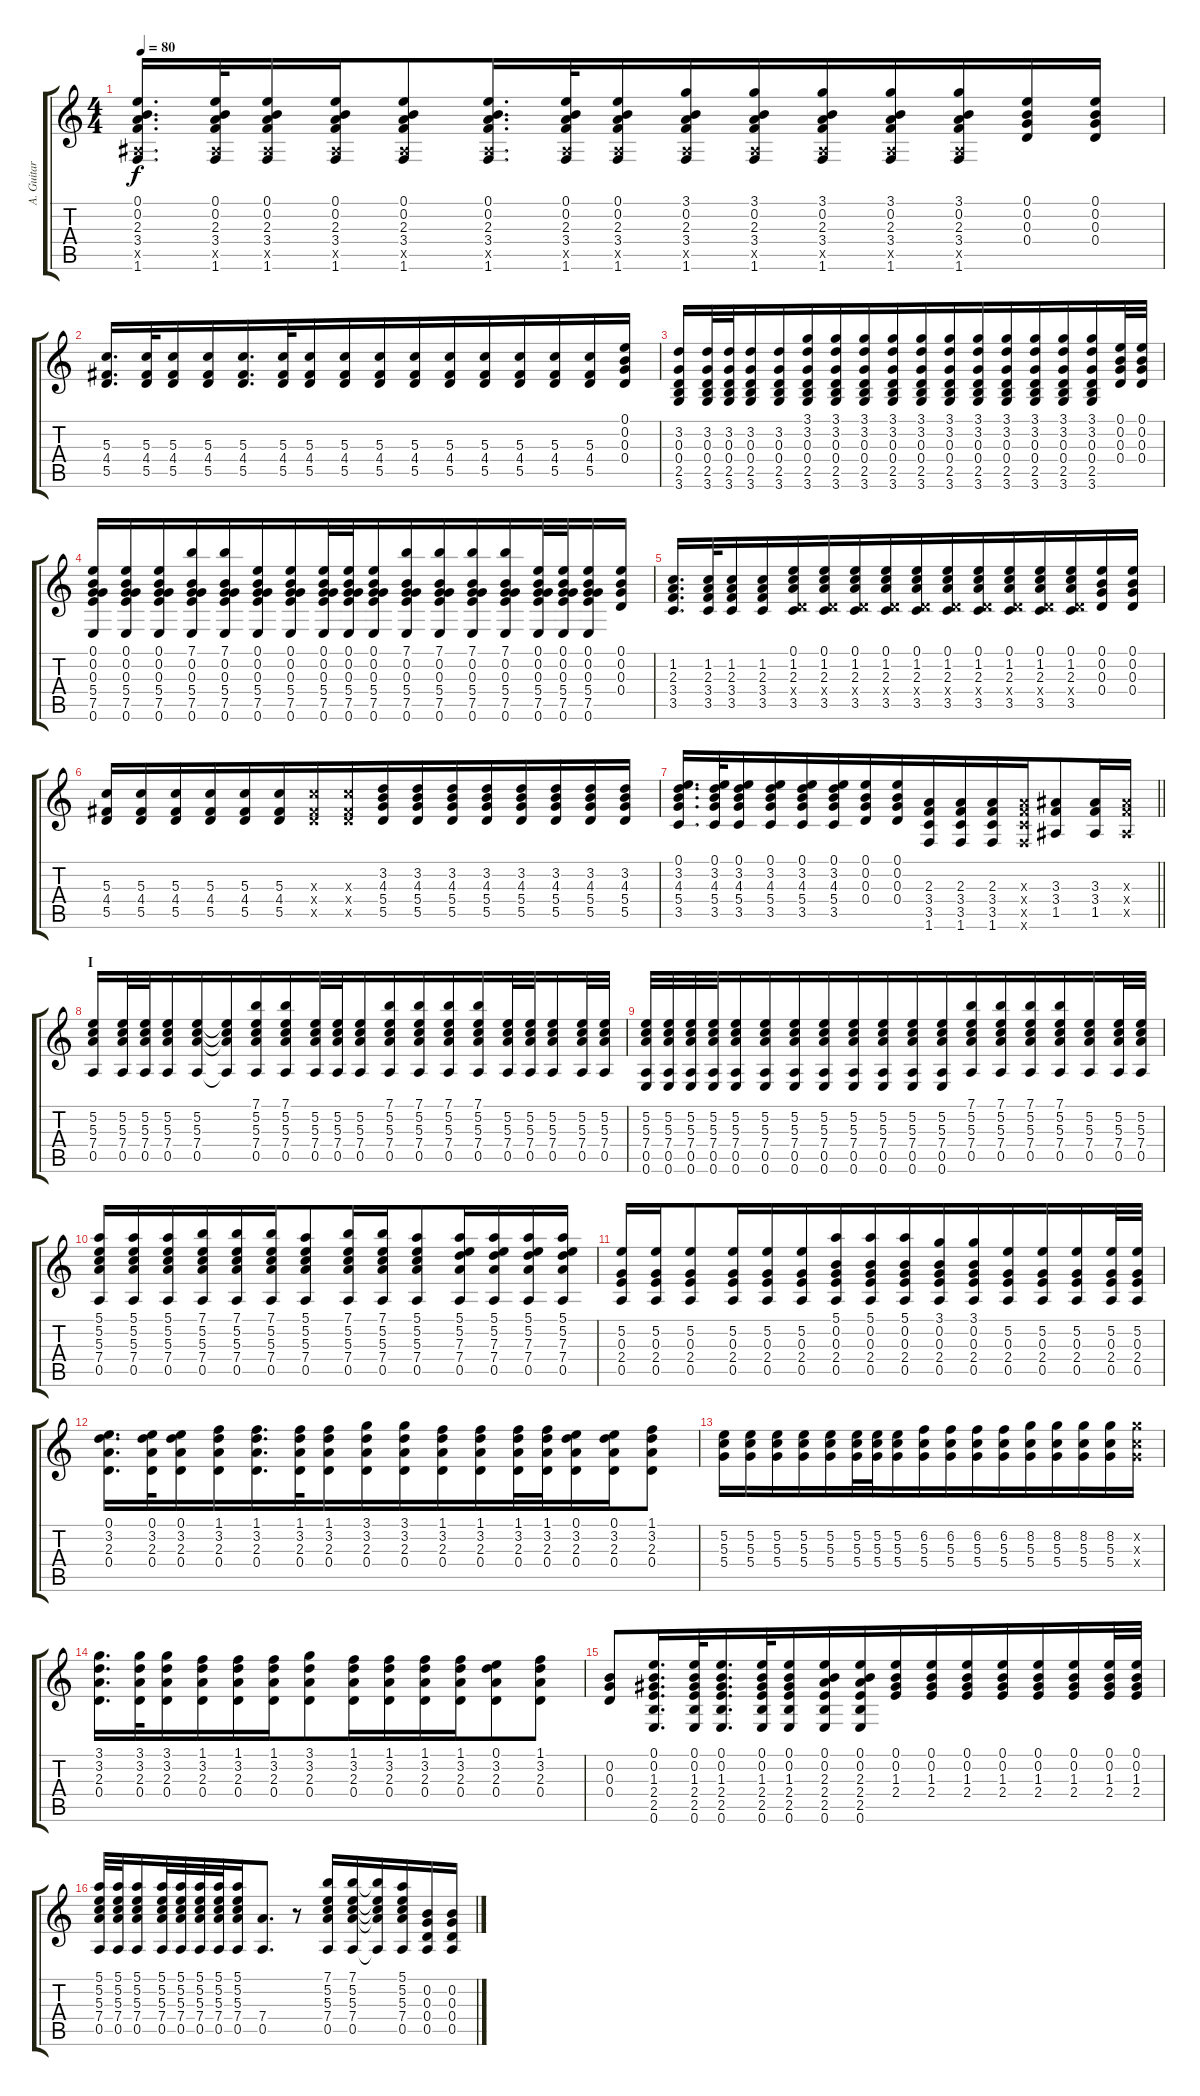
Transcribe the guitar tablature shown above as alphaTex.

\track ("A. Guitar I" "A. Guitar ") {instrument acousticguitarsteel}
\staff {score tabs}
\tuning (E4 B3 G3 D3 A2 E2) {hide}
\ts (4 4)
\tempo 80
\clef g2
\ks c
(0.1 0.2 2.3 3.4 1.5{x} 1.6).16{d dy f beam merge} (0.1 0.2 2.3 3.4 1.5{x} 1.6).32{beam merge} (0.1 0.2 2.3 3.4 1.5{x} 1.6).16{beam merge} (0.1 0.2 2.3 3.4 1.5{x} 1.6).16{beam merge} (0.1 0.2 2.3 3.4 1.5{x} 1.6).8{beam merge} (0.1 0.2 2.3 3.4 1.5{x} 1.6).16{d beam merge} (0.1 0.2 2.3 3.4 1.5{x} 1.6).32{beam merge} (0.1 0.2 2.3 3.4 1.5{x} 1.6).16{beam merge} (3.1 0.2 2.3 3.4 1.5{x} 1.6).16{beam merge} (3.1 0.2 2.3 3.4 1.5{x} 1.6).16{beam merge} (3.1 0.2 2.3 3.4 1.5{x} 1.6).16{beam merge} (3.1 0.2 2.3 3.4 1.5{x} 1.6).16{beam merge} (3.1 0.2 2.3 3.4 1.5{x} 1.6).16{beam merge} (0.1 0.2 0.3 0.4).16{beam merge} (0.1 0.2 0.3 0.4).16 |
(5.3 4.4 5.5).16{d beam merge} (5.3 4.4 5.5).32{beam merge} (5.3 4.4 5.5).16{beam merge} (5.3 4.4 5.5).16{beam merge} (5.3 4.4 5.5).16{d beam merge} (5.3 4.4 5.5).32{beam merge} (5.3 4.4 5.5).16{beam merge} (5.3 4.4 5.5).16{beam merge} (5.3 4.4 5.5).16{beam merge} (5.3 4.4 5.5).16{beam merge} (5.3 4.4 5.5).16{beam merge} (5.3 4.4 5.5).16{beam merge} (5.3 4.4 5.5).16{beam merge} (5.3 4.4 5.5).16{beam merge} (5.3 4.4 5.5).16{beam merge} (0.1 0.2 0.3 0.4).16 |
(3.2 0.3 0.4 2.5 3.6).16{beam merge} (3.2 0.3 0.4 2.5 3.6).32{beam merge} (3.2 0.3 0.4 2.5 3.6).32{beam merge} (3.2 0.3 0.4 2.5 3.6).16{beam merge} (3.2 0.3 0.4 2.5 3.6).16{beam merge} (3.1 3.2 0.3 0.4 2.5 3.6).16{beam merge} (3.1 3.2 0.3 0.4 2.5 3.6).16{beam merge} (3.1 3.2 0.3 0.4 2.5 3.6).16{beam merge} (3.1 3.2 0.3 0.4 2.5 3.6).16{beam merge} (3.1 3.2 0.3 0.4 2.5 3.6).16{beam merge} (3.1 3.2 0.3 0.4 2.5 3.6).16{beam merge} (3.1 3.2 0.3 0.4 2.5 3.6).16{beam merge} (3.1 3.2 0.3 0.4 2.5 3.6).16{beam merge} (3.1 3.2 0.3 0.4 2.5 3.6).16{beam merge} (3.1 3.2 0.3 0.4 2.5 3.6).16{beam merge} (3.1 3.2 0.3 0.4 2.5 3.6).16{beam merge} (0.1 0.2 0.3 0.4).32{beam merge} (0.1 0.2 0.3 0.4).32 |
(0.1 0.2 0.3 5.4 7.5 0.6).16 (0.1 0.2 0.3 5.4 7.5 0.6).16 (0.1 0.2 0.3 5.4 7.5 0.6).16 (7.1 0.2 0.3 5.4 7.5 0.6).16{beam merge} (7.1 0.2 0.3 5.4 7.5 0.6).16 (0.1 0.2 0.3 5.4 7.5 0.6).16 (0.1 0.2 0.3 5.4 7.5 0.6).16 (0.1 0.2 0.3 5.4 7.5 0.6).32 (0.1 0.2 0.3 5.4 7.5 0.6).32{beam merge} (0.1 0.2 0.3 5.4 7.5 0.6).16 (7.1 0.2 0.3 5.4 7.5 0.6).16 (7.1 0.2 0.3 5.4 7.5 0.6).16 (7.1 0.2 0.3 5.4 7.5 0.6).16{beam merge} (7.1 0.2 0.3 5.4 7.5 0.6).16 (0.1 0.2 0.3 5.4 7.5 0.6).32 (0.1 0.2 0.3 5.4 7.5 0.6).32 (0.1 0.2 0.3 5.4 7.5 0.6).16 (0.1 0.2 0.3 0.4).16 |
(1.2 2.3 3.4 3.5).16{d} (1.2 2.3 3.4 3.5).32 (1.2 2.3 3.4 3.5).16 (1.2 2.3 3.4 3.5).16{beam merge} (0.1 1.2 2.3 0.4{x} 3.5).16 (0.1 1.2 2.3 0.4{x} 3.5).16 (0.1 1.2 2.3 0.4{x} 3.5).16 (0.1 1.2 2.3 0.4{x} 3.5).16{beam merge} (0.1 1.2 2.3 0.4{x} 3.5).16 (0.1 1.2 2.3 0.4{x} 3.5).16 (0.1 1.2 2.3 0.4{x} 3.5).16 (0.1 1.2 2.3 0.4{x} 3.5).16{beam merge} (0.1 1.2 2.3 0.4{x} 3.5).16 (0.1 1.2 2.3 0.4{x} 3.5).16 (0.1 0.2 0.3 0.4).16 (0.1 0.2 0.3 0.4).16 |
(5.3 4.4 5.5).16 (5.3 4.4 5.5).16 (5.3 4.4 5.5).16 (5.3 4.4 5.5).16{beam merge} (5.3 4.4 5.5).16 (5.3 4.4 5.5).16 (5.3{x} 4.4{x} 5.5{x}).16 (5.3{x} 4.4{x} 5.5{x}).16{beam merge} (3.2 4.3 5.4 5.5).16 (3.2 4.3 5.4 5.5).16 (3.2 4.3 5.4 5.5).16 (3.2 4.3 5.4 5.5).16{beam merge} (3.2 4.3 5.4 5.5).16 (3.2 4.3 5.4 5.5).16 (3.2 4.3 5.4 5.5).16 (3.2 4.3 5.4 5.5).16 |
\barLineRight lightlight
(0.1 3.2 4.3 5.4 3.5).16{d} (0.1 3.2 4.3 5.4 3.5).32 (0.1 3.2 4.3 5.4 3.5).16 (0.1 3.2 4.3 5.4 3.5).16{beam merge} (0.1 3.2 4.3 5.4 3.5).16 (0.1 3.2 4.3 5.4 3.5).16 (0.1 0.2 0.3 0.4).16 (0.1 0.2 0.3 0.4).16{beam merge} (2.3 3.4 3.5 1.6).16 (2.3 3.4 3.5 1.6).16 (2.3 3.4 3.5 1.6).16 (2.3{x} 3.4{x} 3.5{x} 1.6{x}).16{beam merge} (3.3 3.4 1.5).8 (3.3 3.4 1.5).16 (3.3{x} 3.4{x} 1.5{x}).16 |
\section ("" "I")
(5.2 5.3 7.4 0.5).16 (5.2 5.3 7.4 0.5).32 (5.2 5.3 7.4 0.5).32 (5.2 5.3 7.4 0.5).16 (5.2 5.3 7.4 0.5).16{beam merge} (5.2{t} 5.3{t} 7.4{t} 0.5{t}).16 (7.1 5.2 5.3 7.4 0.5).16 (7.1 5.2 5.3 7.4 0.5).16 (5.2 5.3 7.4 0.5).32 (5.2 5.3 7.4 0.5).32{beam merge} (5.2 5.3 7.4 0.5).16 (7.1 5.2 5.3 7.4 0.5).16 (7.1 5.2 5.3 7.4 0.5).16 (7.1 5.2 5.3 7.4 0.5).16{beam merge} (7.1 5.2 5.3 7.4 0.5).16 (5.2 5.3 7.4 0.5).32 (5.2 5.3 7.4 0.5).32 (5.2 5.3 7.4 0.5).16 (5.2 5.3 7.4 0.5).32 (5.2 5.3 7.4 0.5).32 |
(5.2 5.3 7.4 0.5 0.6).32 (5.2 5.3 7.4 0.5 0.6).32 (5.2 5.3 7.4 0.5 0.6).32 (5.2 5.3 7.4 0.5 0.6).32 (5.2 5.3 7.4 0.5 0.6).16 (5.2 5.3 7.4 0.5 0.6).16{beam merge} (5.2 5.3 7.4 0.5 0.6).16 (5.2 5.3 7.4 0.5 0.6).16 (5.2 5.3 7.4 0.5 0.6).16 (5.2 5.3 7.4 0.5 0.6).16{beam merge} (5.2 5.3 7.4 0.5 0.6).16 (5.2 5.3 7.4 0.5 0.6).16 (7.1 5.2 5.3 7.4 0.5).16 (7.1 5.2 5.3 7.4 0.5).16{beam merge} (7.1 5.2 5.3 7.4 0.5).16 (7.1 5.2 5.3 7.4 0.5).16 (5.2 5.3 7.4 0.5).16 (5.2 5.3 7.4 0.5).32 (5.2 5.3 7.4 0.5).32 |
(5.1 5.2 5.3 7.4 0.5).16 (5.1 5.2 5.3 7.4 0.5).16 (5.1 5.2 5.3 7.4 0.5).16 (7.1 5.2 5.3 7.4 0.5).16{beam merge} (7.1 5.2 5.3 7.4 0.5).16 (7.1 5.2 5.3 7.4 0.5).16 (5.1 5.2 5.3 7.4 0.5).8{beam merge} (7.1 5.2 5.3 7.4 0.5).16 (7.1 5.2 5.3 7.4 0.5).16 (5.1 5.2 5.3 7.4 0.5).8{beam merge} (5.1 5.2 7.3 7.4 0.5).16 (5.1 5.2 7.3 7.4 0.5).16 (5.1 5.2 7.3 7.4 0.5).16 (5.1 5.2 7.3 7.4 0.5).16 |
(5.2 0.3 2.4 0.5).16 (5.2 0.3 2.4 0.5).16 (5.2 0.3 2.4 0.5).8{beam merge} (5.2 0.3 2.4 0.5).16 (5.2 0.3 2.4 0.5).16 (5.2 0.3 2.4 0.5).16 (5.1 0.2 0.3 2.4 0.5).16{beam merge} (5.1 0.2 0.3 2.4 0.5).16 (5.1 0.2 0.3 2.4 0.5).16 (3.1 0.2 0.3 2.4 0.5).16 (3.1 0.2 0.3 2.4 0.5).16{beam merge} (5.2 0.3 2.4 0.5).16 (5.2 0.3 2.4 0.5).16 (5.2 0.3 2.4 0.5).16 (5.2 0.3 2.4 0.5).32 (5.2 0.3 2.4 0.5).32 |
(0.1 3.2 2.3 0.4).16{d} (0.1 3.2 2.3 0.4).32 (0.1 3.2 2.3 0.4).16 (1.1 3.2 2.3 0.4).16{beam merge} (1.1 3.2 2.3 0.4).16{d} (1.1 3.2 2.3 0.4).32 (1.1 3.2 2.3 0.4).16 (3.1 3.2 2.3 0.4).16{beam merge} (3.1 3.2 2.3 0.4).16 (1.1 3.2 2.3 0.4).16 (1.1 3.2 2.3 0.4).16 (1.1 3.2 2.3 0.4).32 (1.1 3.2 2.3 0.4).32{beam merge} (0.1 3.2 2.3 0.4).16 (0.1 3.2 2.3 0.4).16 (1.1 3.2 2.3 0.4).8 |
(5.2 5.3 5.4).16 (5.2 5.3 5.4).16 (5.2 5.3 5.4).16 (5.2 5.3 5.4).16{beam merge} (5.2 5.3 5.4).16 (5.2 5.3 5.4).32 (5.2 5.3 5.4).32 (5.2 5.3 5.4).16 (6.2 5.3 5.4).16{beam merge} (6.2 5.3 5.4).16 (6.2 5.3 5.4).16 (6.2 5.3 5.4).16 (8.2 5.3 5.4).16{beam merge} (8.2 5.3 5.4).16 (8.2 5.3 5.4).16 (8.2 5.3 5.4).16 (8.2{x} 5.3{x} 5.4{x}).16 |
(3.1 3.2 2.3 0.4).16{d} (3.1 3.2 2.3 0.4).32 (3.1 3.2 2.3 0.4).16 (1.1 3.2 2.3 0.4).16{beam merge} (1.1 3.2 2.3 0.4).16 (1.1 3.2 2.3 0.4).16 (3.1 3.2 2.3 0.4).8{beam merge} (1.1 3.2 2.3 0.4).16 (1.1 3.2 2.3 0.4).16 (1.1 3.2 2.3 0.4).16 (1.1 3.2 2.3 0.4).16{beam merge} (0.1 3.2 2.3 0.4).8 (1.1 3.2 2.3 0.4).8 |
(0.2 0.3 0.4).8 (0.1 0.2 1.3 2.4 2.5 0.6).16{d} (0.1 0.2 1.3 2.4 2.5 0.6).32{beam merge} (0.1 0.2 1.3 2.4 2.5 0.6).16{d} (0.1 0.2 1.3 2.4 2.5 0.6).32 (0.1 0.2 1.3 2.4 2.5 0.6).16 (0.1 0.2 2.3 2.4 2.5 0.6).16{beam merge} (0.1 0.2 2.3 2.4 2.5 0.6).16 (0.1 0.2 1.3 2.4).16 (0.1 0.2 1.3 2.4).16 (0.1 0.2 1.3 2.4).16{beam merge} (0.1 0.2 1.3 2.4).16 (0.1 0.2 1.3 2.4).16 (0.1 0.2 1.3 2.4).16 (0.1 0.2 1.3 2.4).32 (0.1 0.2 1.3 2.4).32 |
(5.1 5.2 5.3 7.4 0.5).32 (5.1 5.2 5.3 7.4 0.5).32 (5.1 5.2 5.3 7.4 0.5).16 (5.1 5.2 5.3 7.4 0.5).32 (5.1 5.2 5.3 7.4 0.5).32 (5.1 5.2 5.3 7.4 0.5).32 (5.1 5.2 5.3 7.4 0.5).32{beam merge} (5.1 5.2 5.3 7.4 0.5).16 (7.4 0.5).8{d} r.8 (7.1 5.2 5.3 7.4 0.5).16 (7.1 5.2 5.3 7.4 0.5).16{beam merge} (7.1{t} 5.2{t} 5.3{t} 7.4{t} 0.5{t}).16 (5.1 5.2 5.3 7.4 0.5).16 (0.2 0.3 0.4 0.5).16 (0.2 0.3 0.4 0.5).16
